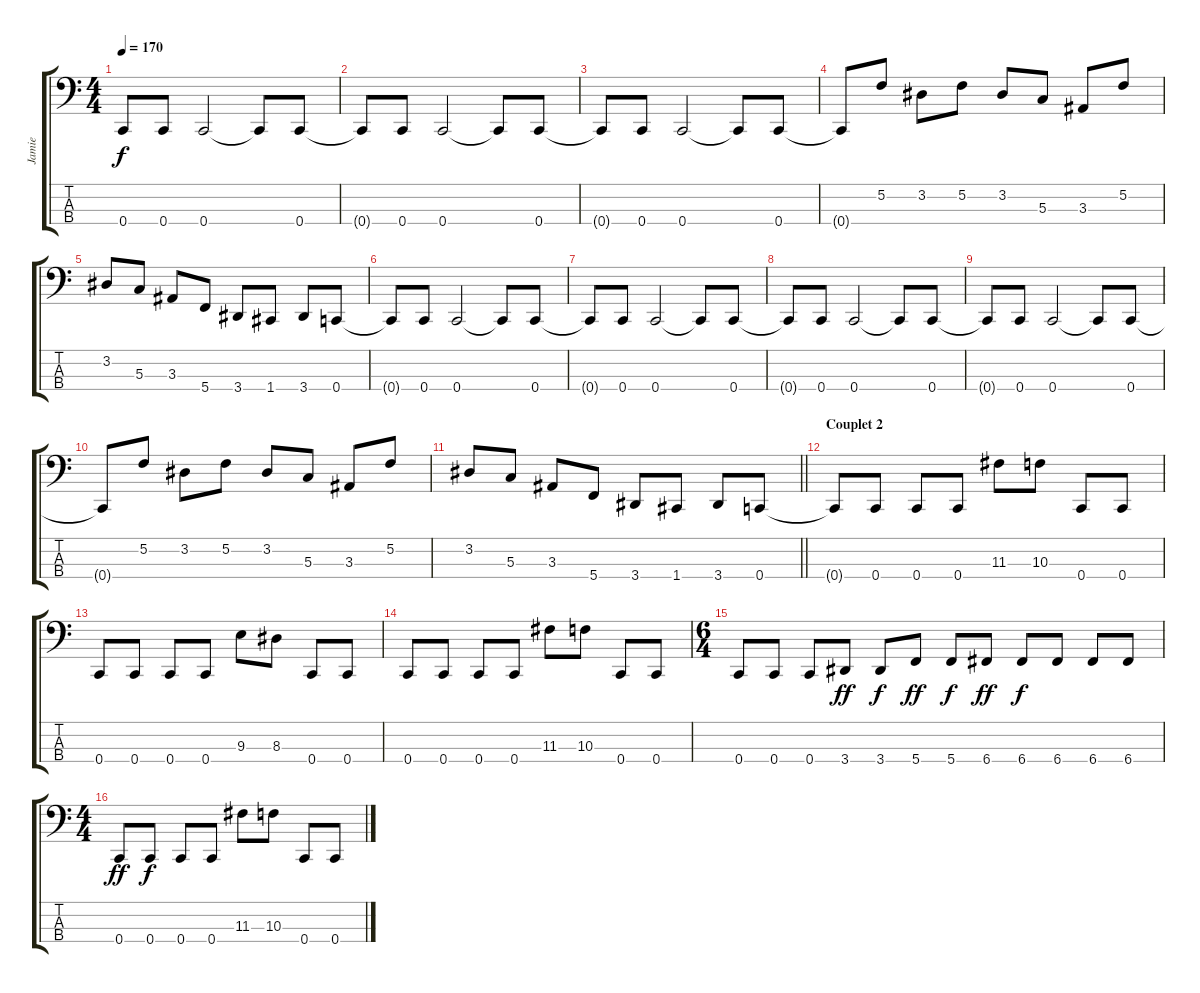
\track ("Jamie" "Jamie") {instrument electricbasspick}
\staff {score tabs}
\tuning (F2 C2 G1 C1) {hide}
\ts (4 4)
\tempo 170
\clef f4
\ks c
0.4{t}.8{dy f} 0.4.8 0.4.2 0.4{t}.8 0.4.8 |
0.4{t}.8 0.4.8 0.4.2 0.4{t}.8 0.4.8 |
0.4{t}.8 0.4.8 0.4.2 0.4{t}.8 0.4.8 |
0.4{t}.8 5.2.8 3.2.8 5.2.8 3.2.8 5.3.8 3.3.8 5.2.8 |
3.2.8 5.3.8 3.3.8 5.4.8 3.4.8 1.4.8 3.4.8 0.4.8 |
0.4{t}.8 0.4.8 0.4.2 0.4{t}.8 0.4.8 |
0.4{t}.8 0.4.8 0.4.2 0.4{t}.8 0.4.8 |
0.4{t}.8 0.4.8 0.4.2 0.4{t}.8 0.4.8 |
0.4{t}.8 0.4.8 0.4.2 0.4{t}.8 0.4.8 |
0.4{t}.8 5.2.8 3.2.8 5.2.8 3.2.8 5.3.8 3.3.8 5.2.8 |
\barLineRight lightlight
3.2.8 5.3.8 3.3.8 5.4.8 3.4.8 1.4.8 3.4.8 0.4.8 |
\section ("" "Couplet 2")
0.4{t}.8 0.4.8 0.4.8 0.4.8 11.3.8 10.3.8 0.4.8 0.4.8 |
0.4.8 0.4.8 0.4.8 0.4.8 9.3.8 8.3.8 0.4.8 0.4.8 |
0.4.8 0.4.8 0.4.8 0.4.8 11.3.8 10.3.8 0.4.8 0.4.8 |
\ts (6 4)
0.4.8 0.4.8 0.4.8 3.4.8{dy ff} 3.4.8{dy f} 5.4.8{dy ff} 5.4.8{dy f} 6.4.8{dy ff} 6.4.8{dy f} 6.4.8 6.4.8 6.4.8 |
\ts (4 4)
0.4.8{dy ff} 0.4.8{dy f} 0.4.8 0.4.8 11.3.8 10.3.8 0.4.8 0.4.8
